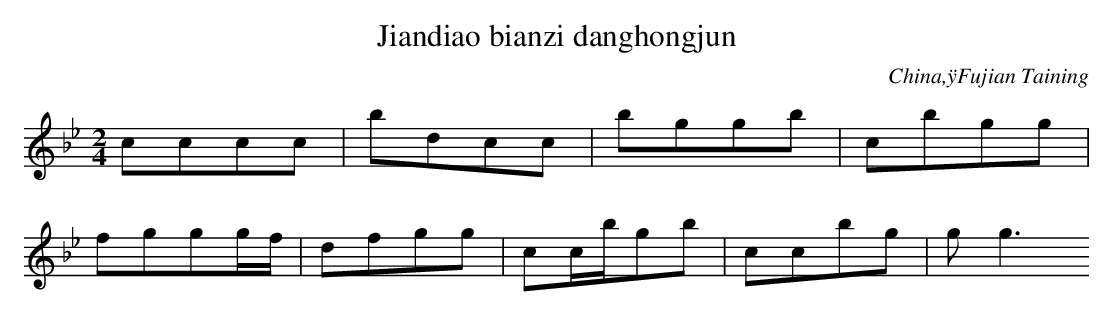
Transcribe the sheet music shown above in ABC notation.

X:1
T: Jiandiao bianzi danghongjun
O: China,ÿFujian Taining
M: 2/4
L: 1/16
K: Bb
c2c2c2c2 | b2d2c2c2 | b2g2g2b2 | c2b2g2g2 |
f2g2g2gf | d2f2g2g2 | c2cbg2b2 | c2c2b2g2 | g2g6
